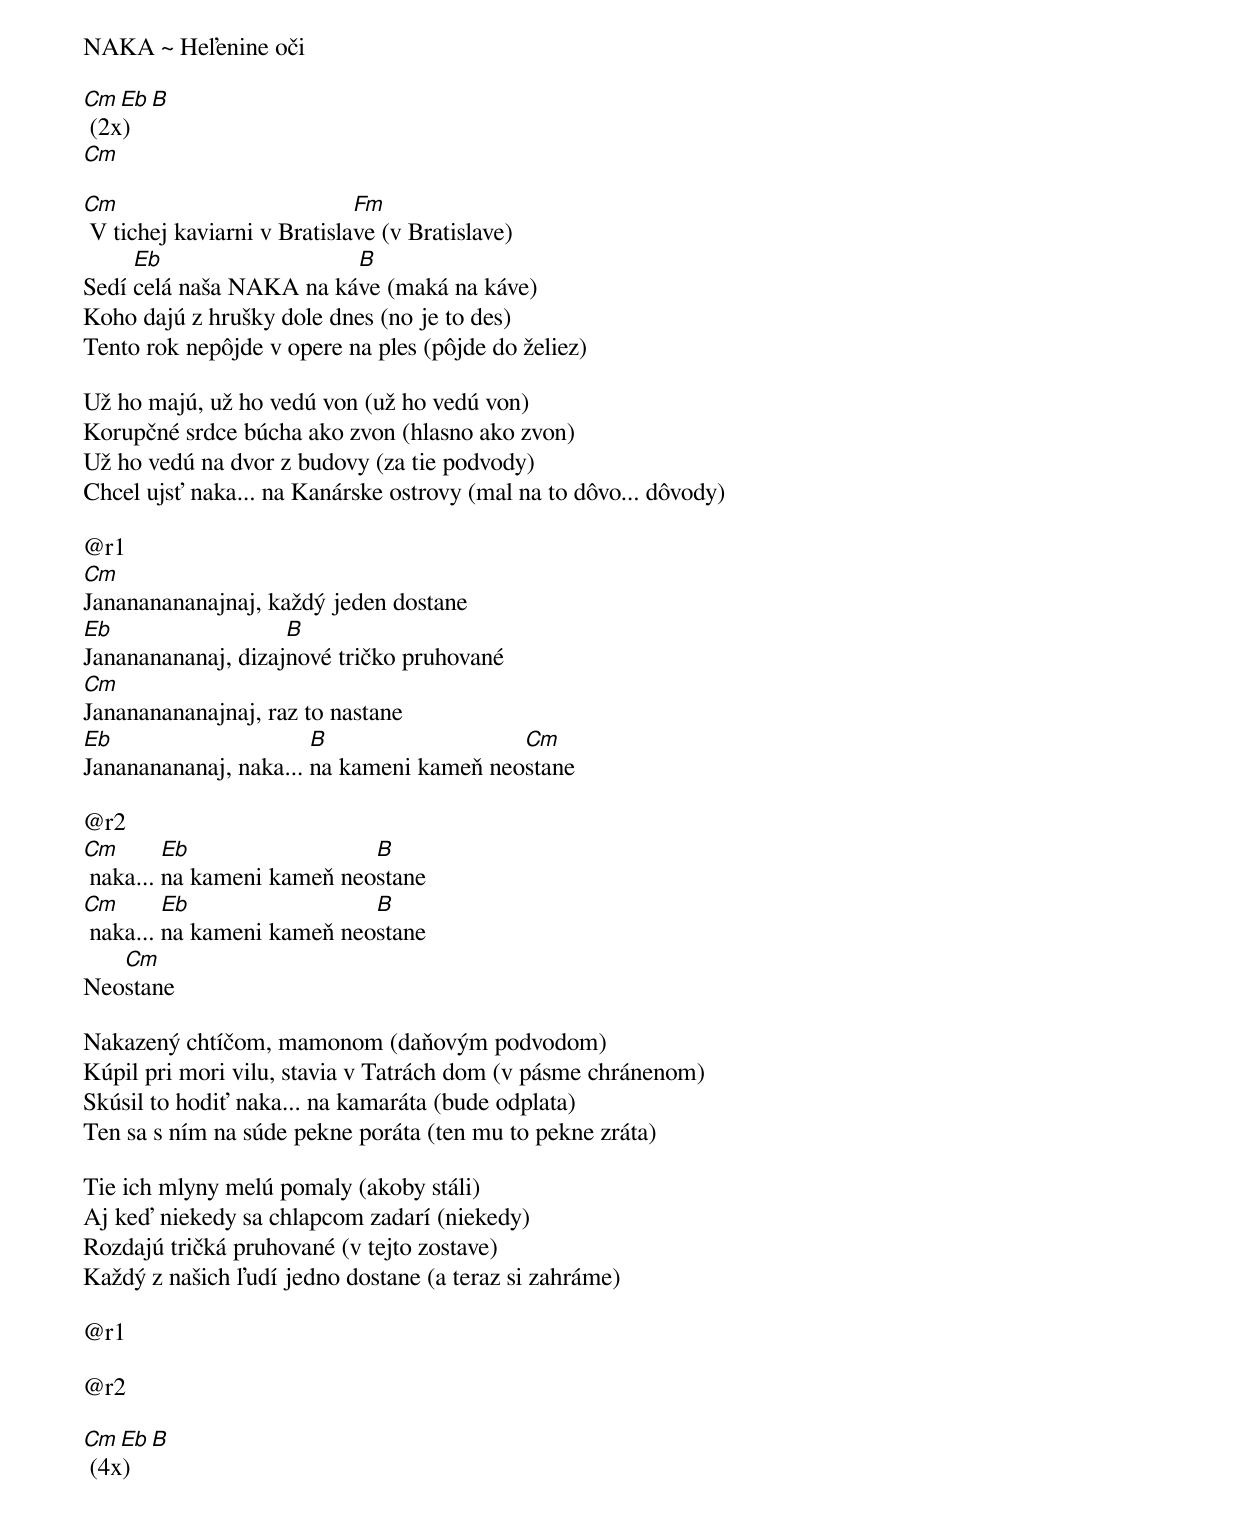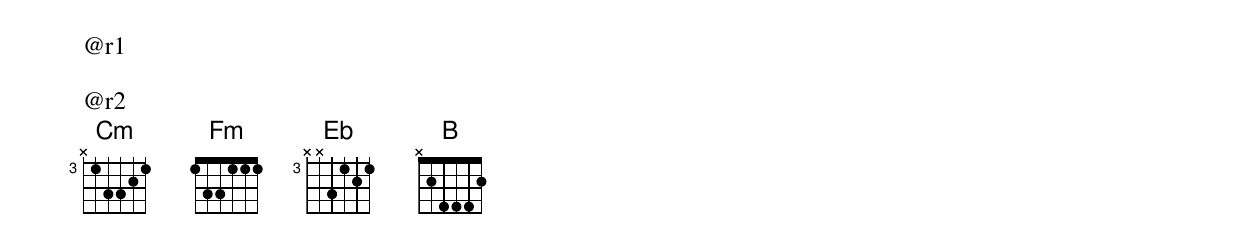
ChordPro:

NAKA ~ Heľenine oči

[Cm Eb B] (2x)
[Cm]

[Cm] V tichej kaviarni v Bratisla[Fm]ve (v Bratislave)
Sedí [Eb]celá naša NAKA na ká[B]ve (maká na káve)
Koho dajú z hrušky dole dnes (no je to des)
Tento rok nepôjde v opere na ples (pôjde do želiez)

Už ho majú, už ho vedú von (už ho vedú von)
Korupčné srdce búcha ako zvon (hlasno ako zvon)
Už ho vedú na dvor z budovy (za tie podvody)
Chcel ujsť naka... na Kanárske ostrovy (mal na to dôvo... dôvody)

@r1
[Cm]Janananananajnaj, každý jeden dostane
[Eb]Janananananaj, dizaj[B]nové tričko pruhované
[Cm]Janananananajnaj, raz to nastane
[Eb]Janananananaj, naka... [B]na kameni kameň neo[Cm]stane

@r2
[Cm] naka... [Eb]na kameni kameň neo[B]stane
[Cm] naka... [Eb]na kameni kameň neo[B]stane
Neo[Cm]stane

Nakazený chtíčom, mamonom (daňovým podvodom)
Kúpil pri mori vilu, stavia v Tatrách dom (v pásme chránenom)
Skúsil to hodiť naka... na kamaráta (bude odplata)
Ten sa s ním na súde pekne poráta (ten mu to pekne zráta)

Tie ich mlyny melú pomaly (akoby stáli)
Aj keď niekedy sa chlapcom zadarí (niekedy)
Rozdajú tričká pruhované (v tejto zostave)
Každý z našich ľudí jedno dostane (a teraz si zahráme)

@r1

@r2

[Cm Eb B] (4x)

@r1

@r2
